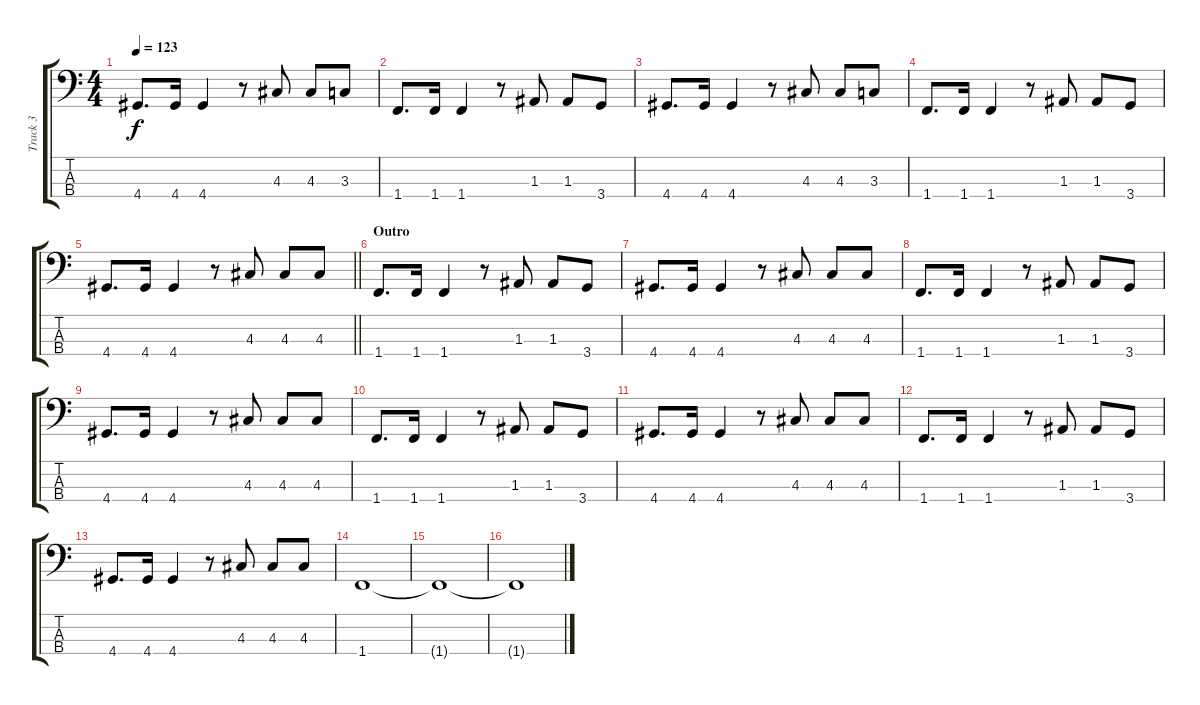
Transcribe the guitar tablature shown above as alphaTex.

\track ("Track 3" "Track 3") {instrument electricbassfinger}
\staff {score tabs}
\tuning (G2 D2 A1 E1) {hide}
\ts (4 4)
\tempo 123
\clef f4
\ks c
4.4.8{d dy f} 4.4.16 4.4.4 r.8 4.3.8 4.3.8 3.3.8 |
1.4.8{d} 1.4.16 1.4.4 r.8 1.3.8 1.3.8 3.4.8 |
4.4.8{d} 4.4.16 4.4.4 r.8 4.3.8 4.3.8 3.3.8 |
1.4.8{d} 1.4.16 1.4.4 r.8 1.3.8 1.3.8 3.4.8 |
\barLineRight lightlight
4.4.8{d} 4.4.16 4.4.4 r.8 4.3.8 4.3.8 4.3.8 |
\section ("" "Outro")
1.4.8{d} 1.4.16 1.4.4 r.8 1.3.8 1.3.8 3.4.8 |
4.4.8{d} 4.4.16 4.4.4 r.8 4.3.8 4.3.8 4.3.8 |
1.4.8{d} 1.4.16 1.4.4 r.8 1.3.8 1.3.8 3.4.8 |
4.4.8{d} 4.4.16 4.4.4 r.8 4.3.8 4.3.8 4.3.8 |
1.4.8{d} 1.4.16 1.4.4 r.8 1.3.8 1.3.8 3.4.8 |
4.4.8{d} 4.4.16 4.4.4 r.8 4.3.8 4.3.8 4.3.8 |
1.4.8{d} 1.4.16 1.4.4 r.8 1.3.8 1.3.8 3.4.8 |
4.4.8{d} 4.4.16 4.4.4 r.8 4.3.8 4.3.8 4.3.8 |
1.4.1 |
1.4{t}.1 |
1.4{t}.1
